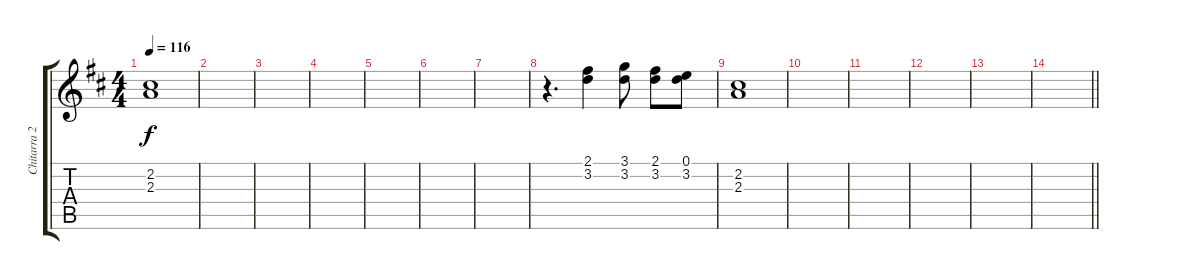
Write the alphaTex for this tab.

\track ("Chitarra 2" "Chitarra 2") {instrument overdrivenguitar}
\staff {score tabs}
\tuning (E4 B3 G3 D3 A2 E2) {hide}
\ts (4 4)
\tempo 116
\clef g2
\ks d
(2.2 2.3).1{dy f} |
|
|
|
|
|
|
r.4{d} (2.1 3.2).4 (3.1 3.2).8 (2.1 3.2).8 (0.1 3.2).8 |
(2.2 2.3).1 |
|
|
|
|
\barLineRight lightlight
